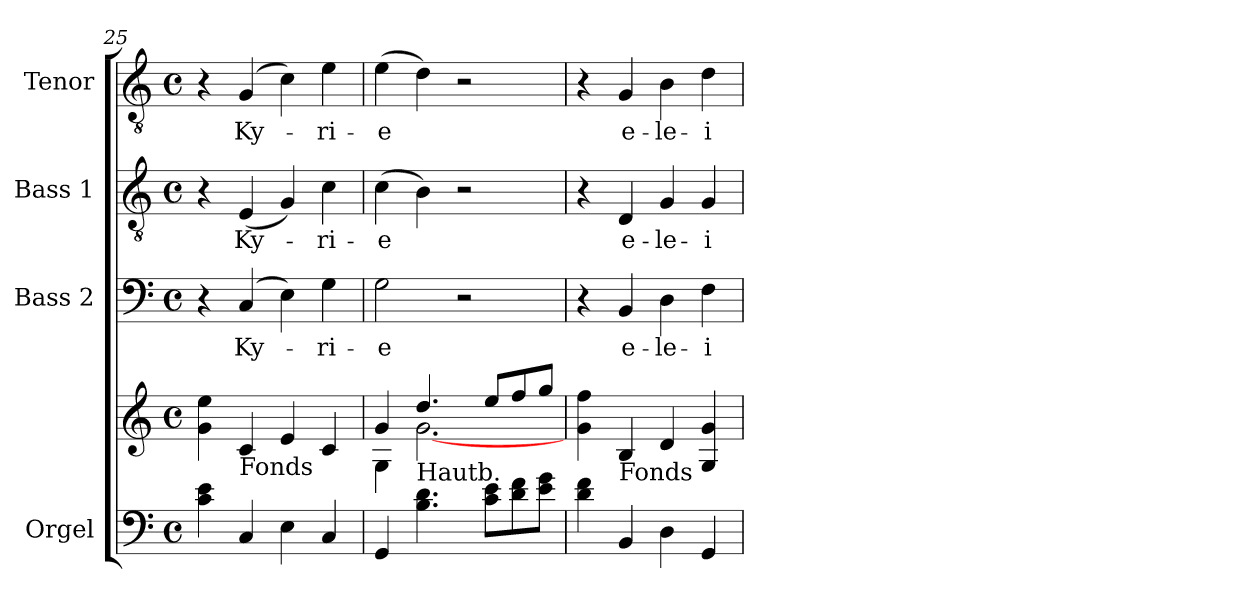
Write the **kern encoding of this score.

**kern	**kern	**kern	**text	**kern	**text	**kern	**text
*part4	*part4	*part3	*part3	*part2	*part2	*part1	*part1
*staff5	*staff4	*staff3	*staff3	*staff2	*staff2	*staff1	*staff1
*I"Orgel	*	*I"Bass 2	*	*I"Bass 1	*	*I"Tenor	*
*I'Org.	*	*I'B. 2	*	*I'B. 1	*	*I'T.	*
*clefF4	*clefG2	*clefF4	*	*clefGv2	*	*clefGv2	*
*k[]	*k[]	*k[]	*	*k[]	*	*k[]	*
*C:	*C:	*C:	*	*C:	*	*C:	*
*M4/4	*M4/4	*M4/4	*	*M4/4	*	*M4/4	*
*met(c)	*met(c)	*met(c)	*	*met(c)	*	*met(c)	*
=25	=25	=25	=25	=25	=25	=25	=25
4c\ 4e\	4g\ 4ee\	4r	.	4r	.	4r	.
!	!LO:TX:b:t=Fonds	!	!	!	!	!	!
!	!	!	!LO:LY:b	!	!LO:LY:b	!	!LO:LY:b
4C/	4c/	(4C/	Ky-	(<4E/	Ky-	(4G/	Ky-
4E\	4e/	4E\)	.	4G/)	.	4c\)	.
!	!	!	!LO:LY:b	!	!LO:LY:b	!	!LO:LY:b
4C/	4c/	4G\	-ri-	4c\	-ri-	4e\	-ri-
=26	=26	=26	=26	=26	=26	=26	=26
*	*^	*	*	*	*	*	*
!	!	!	!	!LO:LY:b	!	!LO:LY:b	!	!LO:LY:b
4GG/	4g/	4G\	2G\	-e	(>4c\	-e	(>4e\	-e
!	!LO:TX:b:t=Hautb.	!	!	!	!	!	!	!
4.B\ 4.d\	4.dd/	[<2.g\	.	.	4B\)	.	4d\)	.
.	.	.	2r	.	2r	.	2r	.
8c\ 8e\L	8ee/L	.	.	.	.	.	.	.
8d\ 8f\	8ff/	.	.	.	.	.	.	.
8e\ 8g\J	8gg/J	.	.	.	.	.	.	.
*	*v	*v	*	*	*	*	*	*
=27	=27	=27	=27	=27	=27	=27	=27
4d\ 4f\	4g\ 4ff\	4r	.	4r	.	4r	.
!	!LO:TX:b:t=Fonds	!	!	!	!	!	!
!	!	!	!LO:LY:b	!	!LO:LY:b	!	!LO:LY:b
4BB/	4B/	4BB/	e-	4D/	e-	4G/	e-
!	!	!	!LO:LY:b	!	!LO:LY:b	!	!LO:LY:b
4D\	4d/	4D\	-le-	4G/	-le-	4B\	-le-
!	!	!	!LO:LY:b	!	!LO:LY:b	!	!LO:LY:b
4GG/	4G/ 4g/	4F\	-i-	4G/	-i-	4d\	-i-
=	=	=	=	=	=	=	=
*-	*-	*-	*-	*-	*-	*-	*-
